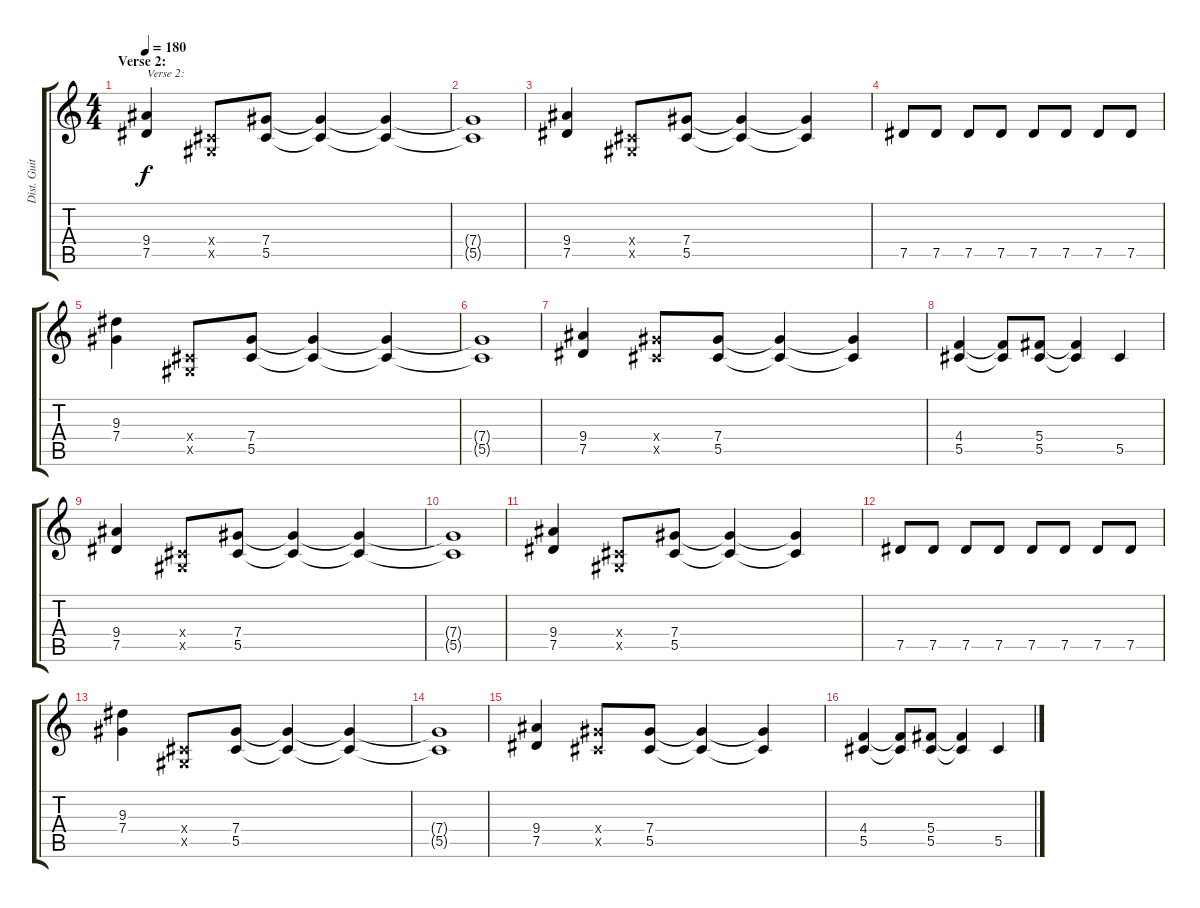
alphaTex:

\track ("Dist. Guitar 2" "Dist. Guit") {instrument distortionguitar}
\staff {score tabs}
\tuning (Eb4 Bb3 Gb3 Db3 Ab2 Eb2) {hide}
\ts (4 4)
\section ("" "Verse 2:")
\tempo 180
\clef g2
\ks c
(9.4 7.5).4{txt "Verse 2:" dy f} (0.4{x} 0.5{x}).8 (7.4 5.5).8 (7.4{t} 5.5{t}).4 (7.4{t} 5.5{t}).4 |
(7.4{t} 5.5{t}).1 |
(9.4 7.5).4 (0.4{x} 0.5{x}).8 (7.4 5.5).8 (7.4{t} 5.5{t}).4 (7.4{t} 5.5{t}).4 |
7.5.8 7.5.8 7.5.8 7.5.8 7.5.8 7.5.8 7.5.8 7.5.8 |
(9.3 7.4).4 (0.4{x} 0.5{x}).8 (7.4 5.5).8 (7.4{t} 5.5{t}).4 (7.4{t} 5.5{t}).4 |
(7.4{t} 5.5{t}).1 |
(9.4 7.5).4 (7.4{x} 5.5{x}).8 (7.4 5.5).8 (7.4{t} 5.5{t}).4 (7.4{t} 5.5{t}).4 |
(4.4 5.5).4 (4.4{t} 5.5{t}).8 (5.4 5.5).8 (5.4{t} 5.5{t}).4 5.5.4 |
(9.4 7.5).4 (0.4{x} 0.5{x}).8 (7.4 5.5).8 (7.4{t} 5.5{t}).4 (7.4{t} 5.5{t}).4 |
(7.4{t} 5.5{t}).1 |
(9.4 7.5).4 (0.4{x} 0.5{x}).8 (7.4 5.5).8 (7.4{t} 5.5{t}).4 (7.4{t} 5.5{t}).4 |
7.5.8 7.5.8 7.5.8 7.5.8 7.5.8 7.5.8 7.5.8 7.5.8 |
(9.3 7.4).4 (0.4{x} 0.5{x}).8 (7.4 5.5).8 (7.4{t} 5.5{t}).4 (7.4{t} 5.5{t}).4 |
(7.4{t} 5.5{t}).1 |
(9.4 7.5).4 (7.4{x} 5.5{x}).8 (7.4 5.5).8 (7.4{t} 5.5{t}).4 (7.4{t} 5.5{t}).4 |
(4.4 5.5).4 (4.4{t} 5.5{t}).8 (5.4 5.5).8 (5.4{t} 5.5{t}).4 5.5.4
